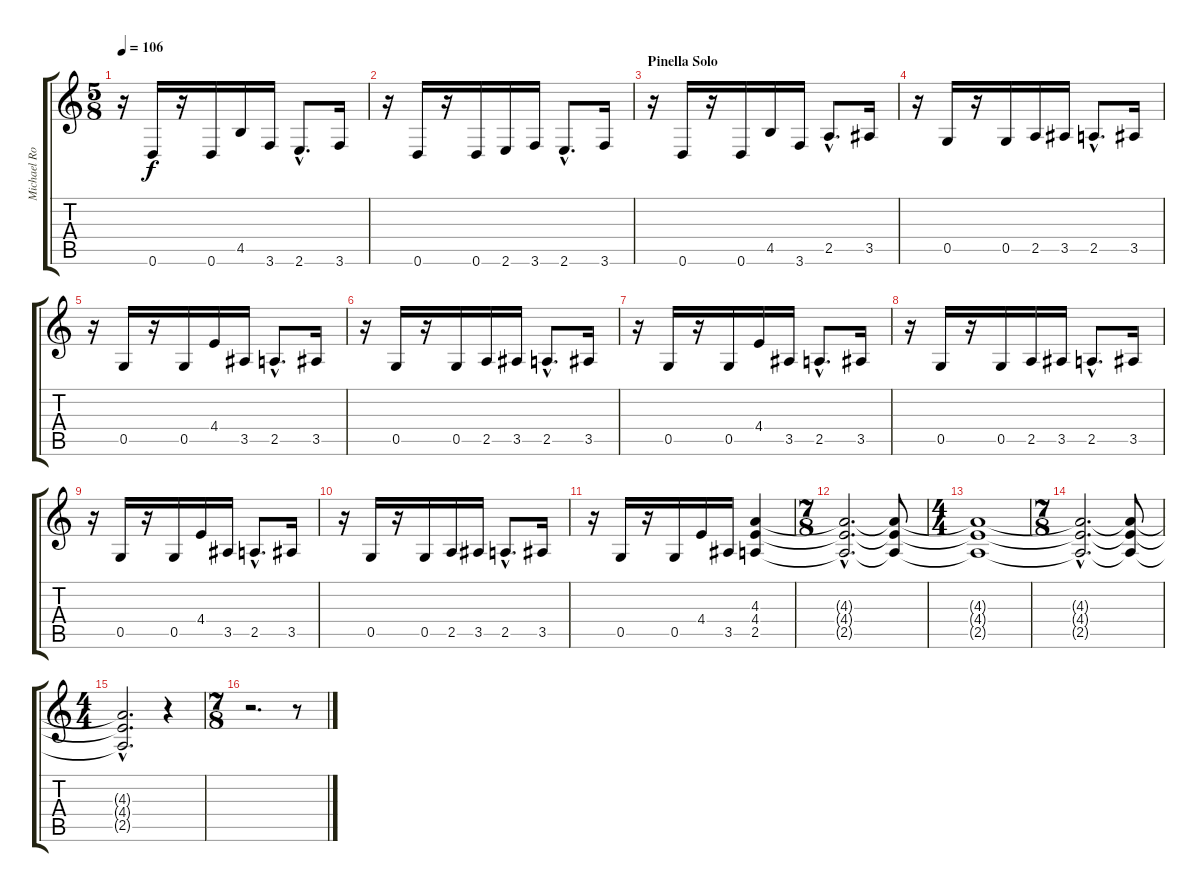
\track ("Michael Romeo" "Michael Ro") {instrument distortionguitar}
\staff {score tabs}
\tuning (D4 A3 F3 C3 G2 D2) {hide}
\ts (5 8)
\tempo 106
\clef g2
\ks c
r.16{dy f} 0.6.16 r.16 0.6.16 4.5.16 3.6.16 2.6{hac}.8{d} 3.6.16 |
r.16 0.6.16 r.16 0.6.16 2.6.16 3.6.16 2.6{hac}.8{d} 3.6.16 |
\section ("" "Pinella Solo")
r.16 0.6.16 r.16 0.6.16 4.5.16 3.6.16 2.5{hac}.8{d} 3.5.16 |
r.16 0.5.16 r.16 0.5.16 2.5.16 3.5.16 2.5{hac}.8{d} 3.5.16 |
r.16 0.5.16 r.16 0.5.16 4.4.16 3.5.16 2.5{hac}.8{d} 3.5.16 |
r.16 0.5.16 r.16 0.5.16 2.5.16 3.5.16 2.5{hac}.8{d} 3.5.16 |
r.16 0.5.16 r.16 0.5.16 4.4.16 3.5.16 2.5{hac}.8{d} 3.5.16 |
r.16 0.5.16 r.16 0.5.16 2.5.16 3.5.16 2.5{hac}.8{d} 3.5.16 |
r.16 0.5.16 r.16 0.5.16 4.4.16 3.5.16 2.5{hac}.8{d} 3.5.16 |
r.16 0.5.16 r.16 0.5.16 2.5.16 3.5.16 2.5{hac}.8{d} 3.5.16 |
r.16 0.5.16 r.16 0.5.16 4.4.16 3.5.16 (4.3 4.4 2.5).4 |
\ts (7 8)
(4.3{hac t} 4.4{hac t} 2.5{hac t}).2{d volume 13} (4.3{t} 4.4{t} 2.5{t}).8 |
\ts (4 4)
(4.3{t} 4.4{t} 2.5{t}).1{volume 10} |
\ts (7 8)
(4.3{hac t} 4.4{hac t} 2.5{hac t}).2{d} (4.3{t} 4.4{t} 2.5{t}).8 |
\ts (4 4)
(4.3{hac t} 4.4{hac t} 2.5{hac t}).2{d} r.4{volume 16} |
\ts (7 8)
r.2{d} r.8
